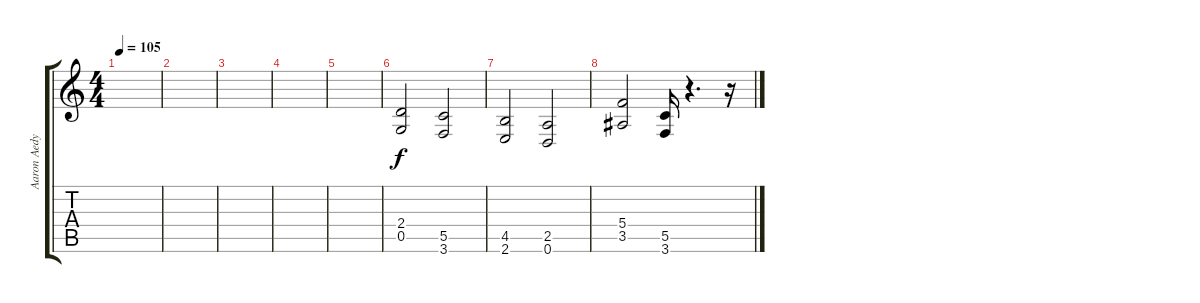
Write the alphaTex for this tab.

\track ("Aaron Aedy" "Aaron Aedy") {instrument distortionguitar}
\staff {score tabs}
\tuning (D4 A3 F3 C3 G2 D2) {hide}
\ts (4 4)
\tempo 105
\clef g2
\ks c
|
|
|
|
|
(2.4 0.5).2 (5.5 3.6).2 |
(4.5 2.6).2 (2.5 0.6).2 |
(5.4 3.5).2 (5.5 3.6).16 r.4{d} r.16
